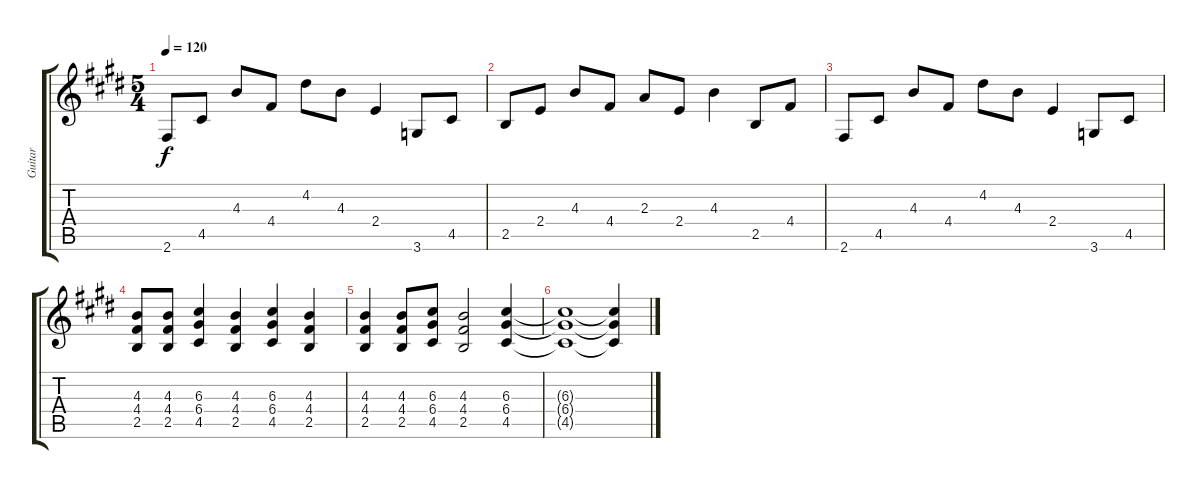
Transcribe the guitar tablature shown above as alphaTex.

\track ("Guitar" "Guitar") {instrument acousticguitarnylon}
\staff {score tabs}
\tuning (E4 B3 G3 D3 A2 E2) {hide}
\ts (5 4)
\tempo 120
\clef g2
\ks e
2.6.8{dy f} 4.5.8 4.3.8 4.4.8 4.2.8 4.3.8 2.4.4 3.6.8 4.5.8 |
2.5.8 2.4.8 4.3.8 4.4.8 2.3.8 2.4.8 4.3.4 2.5.8 4.4.8 |
2.6.8 4.5.8 4.3.8 4.4.8 4.2.8 4.3.8 2.4.4 3.6.8 4.5.8 |
(4.3 4.4 2.5).8 (4.3 4.4 2.5).8 (6.3 6.4 4.5).4 (4.3 4.4 2.5).4 (6.3 6.4 4.5).4 (4.3 4.4 2.5).4 |
(4.3 4.4 2.5).4 (4.3 4.4 2.5).8 (6.3 6.4 4.5).8 (4.3 4.4 2.5).2 (6.3 6.4 4.5).4 |
(6.3{t} 6.4{t} 4.5{t}).1 (6.3{t} 6.4{t} 4.5{t}).4
